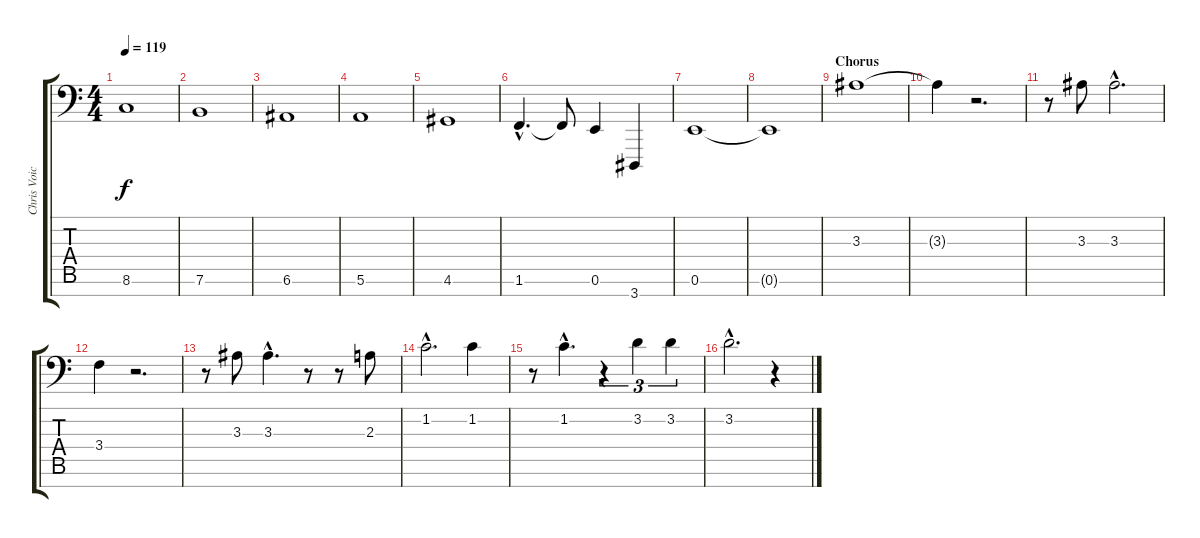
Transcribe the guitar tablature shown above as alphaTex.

\track ("Chris Voice" "Chris Voic") {instrument viola}
\staff {score tabs}
\tuning (E4 B3 G3 D3 A2 E2 C-1) {hide}
\ts (4 4)
\tempo 119
\clef f4
\ks c
8.6.1{dy f} |
7.6.1 |
6.6.1 |
5.6.1 |
4.6.1 |
1.6{hac}.4{d} 1.6{t}.8 0.6.4 3.7.4 |
0.6.1 |
0.6{t}.1 |
\section ("" "Chorus")
3.3.1{instrument viola} |
3.3{t}.4 r.2{d} |
r.8 3.3.8 3.3{hac}.2{d} |
3.4.4 r.2{d} |
r.8 3.3.8 3.3{hac}.4{d} r.8 r.8 2.3.8 |
1.2{hac}.2{d} 1.2.4 |
r.8 1.2{hac}.4{d} r.4{tu (3 2)} 3.2.4{tu (3 2)} 3.2.4{tu (3 2)} |
3.2{hac}.2{d} r.4
